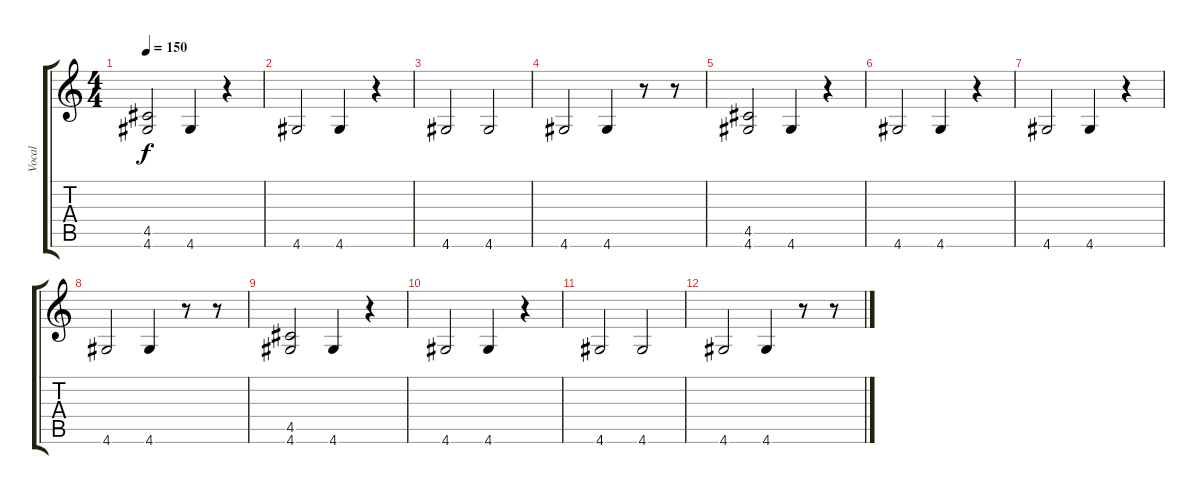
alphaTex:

\track ("Vocal" "Vocal") {instrument contrabass}
\staff {score tabs}
\tuning (E4 B3 G3 D3 A2 E2) {hide}
\ts (4 4)
\tempo 150
\clef g2
\ks c
(4.5 4.6).2{dy f} 4.6.4 r.4 |
4.6.2 4.6.4 r.4 |
4.6.2 4.6.2 |
4.6.2 4.6.4 r.8 r.8 |
(4.5 4.6).2 4.6.4 r.4 |
4.6.2 4.6.4 r.4 |
4.6.2 4.6.4 r.4 |
4.6.2 4.6.4 r.8 r.8 |
(4.5 4.6).2 4.6.4 r.4 |
4.6.2 4.6.4 r.4 |
4.6.2 4.6.2 |
4.6.2 4.6.4 r.8 r.8
